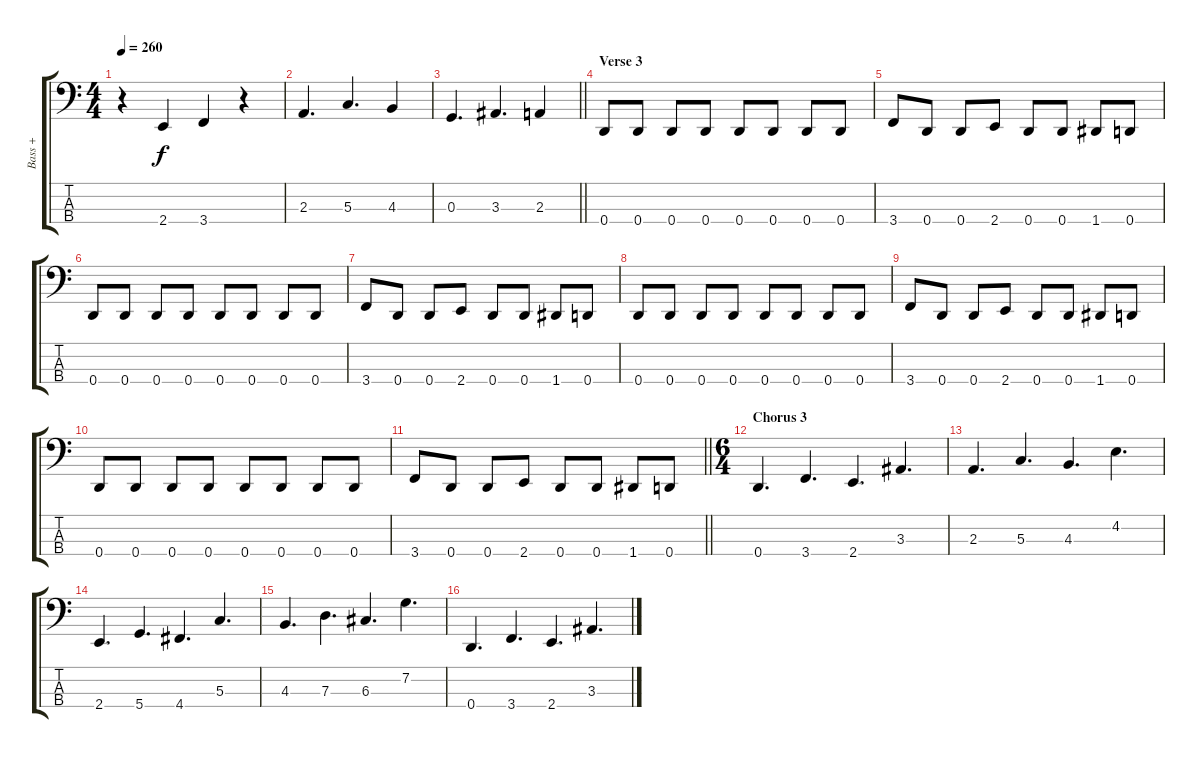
\track ("Bass +" "Bass +") {instrument electricbasspick}
\staff {score tabs}
\tuning (F2 C2 G1 D1) {hide}
\ts (4 4)
\tempo 260
\clef f4
\ks c
r.4{dy f} 2.4.4 3.4.4 r.4 |
2.3.4{d} 5.3.4{d} 4.3.4 |
\barLineRight lightlight
0.3.4{d} 3.3.4{d} 2.3.4 |
\section ("" "Verse 3")
0.4.8 0.4.8 0.4.8 0.4.8 0.4.8 0.4.8 0.4.8 0.4.8 |
3.4.8 0.4.8 0.4.8 2.4.8 0.4.8 0.4.8 1.4.8 0.4.8 |
0.4.8 0.4.8 0.4.8 0.4.8 0.4.8 0.4.8 0.4.8 0.4.8 |
3.4.8 0.4.8 0.4.8 2.4.8 0.4.8 0.4.8 1.4.8 0.4.8 |
0.4.8 0.4.8 0.4.8 0.4.8 0.4.8 0.4.8 0.4.8 0.4.8 |
3.4.8 0.4.8 0.4.8 2.4.8 0.4.8 0.4.8 1.4.8 0.4.8 |
0.4.8 0.4.8 0.4.8 0.4.8 0.4.8 0.4.8 0.4.8 0.4.8 |
\barLineRight lightlight
3.4.8 0.4.8 0.4.8 2.4.8 0.4.8 0.4.8 1.4.8 0.4.8 |
\ts (6 4)
\section ("" "Chorus 3")
0.4.4{d} 3.4.4{d} 2.4.4{d} 3.3.4{d} |
2.3.4{d} 5.3.4{d} 4.3.4{d} 4.2.4{d} |
2.4.4{d} 5.4.4{d} 4.4.4{d} 5.3.4{d} |
4.3.4{d} 7.3.4{d} 6.3.4{d} 7.2.4{d} |
0.4.4{d} 3.4.4{d} 2.4.4{d} 3.3.4{d}
